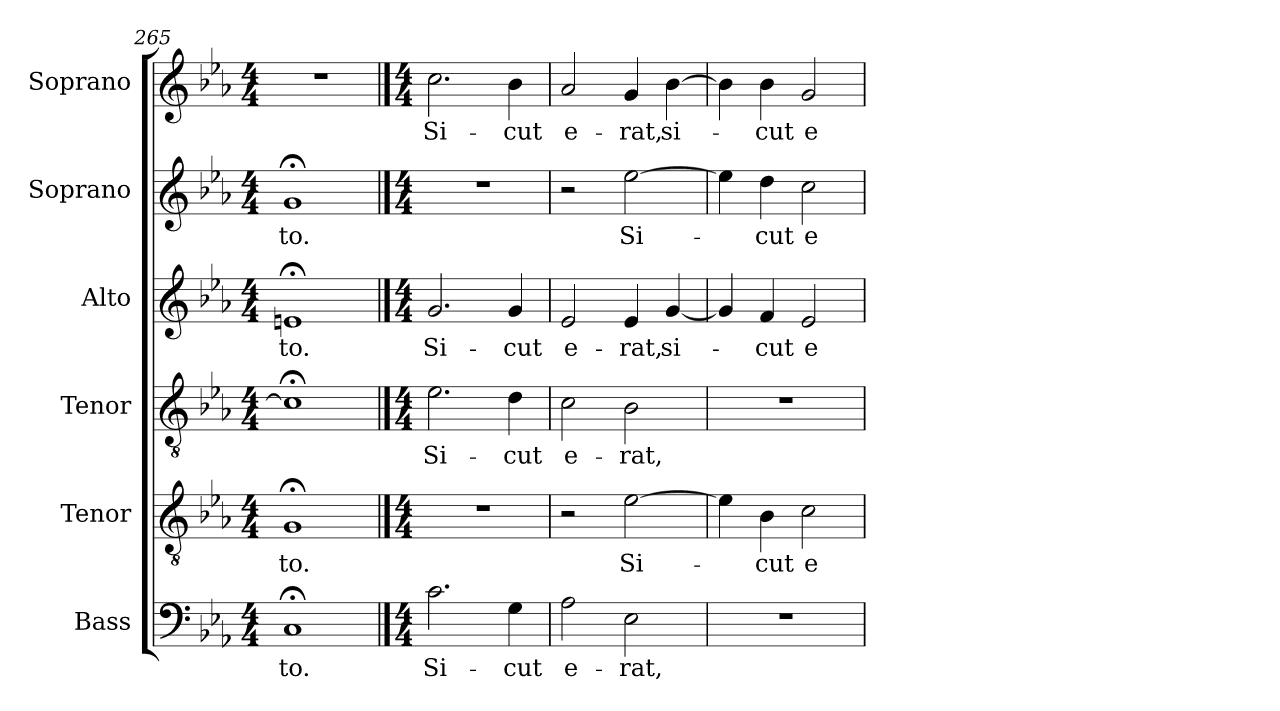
**kern	**text	**kern	**text	**kern	**text	**kern	**text	**kern	**text	**kern	**text
*part6	*part6	*part5	*part5	*part4	*part4	*part3	*part3	*part2	*part2	*part1	*part1
*staff6	*staff6	*staff5	*staff5	*staff4	*staff4	*staff3	*staff3	*staff2	*staff2	*staff1	*staff1
*I"Bass	*	*I"Tenor	*	*I"Tenor	*	*I"Alto	*	*I"Soprano	*	*I"Soprano	*
*I'B	*	*I'T	*	*I'T	*	*I'A	*	*I'S	*	*I'S	*
*clefF4	*	*clefGv2	*	*clefGv2	*	*clefG2	*	*clefG2	*	*clefG2	*
*	*	*ITrd7c12	*	*ITrd7c12	*	*	*	*	*	*	*
*k[b-e-a-]	*	*k[b-e-a-]	*	*k[b-e-a-]	*	*k[b-e-a-]	*	*k[b-e-a-]	*	*k[b-e-a-]	*
*E-:	*	*E-:	*	*E-:	*	*E-:	*	*E-:	*	*E-:	*
*M4/4	*	*M4/4	*	*M4/4	*	*M4/4	*	*M4/4	*	*M4/4	*
=265	=265	=265	=265	=265	=265	=265	=265	=265	=265	=265	=265
!	!LO:LY:b:color=#000000	!	!	!	!	!	!	!	!	!	!
!	!	!	!LO:LY:b:color=#000000	!	!	!	!	!	!	!	!
!	!	!	!	!	!	!	!LO:LY:b:color=#000000	!	!	!	!
!	!	!	!	!	!	!	!	!	!LO:LY:b:color=#000000	!	!
1C;i	-to.	1GG;i	-to.	1C;i]	.	1en;i	-to.	1g;i	-to.	1r	.
!!LO:LB:g=z
==266	==266	==266	==266	==266	==266	==266	==266	==266	==266	==266	==266
*M4/4	*	*M4/4	*	*M4/4	*	*M4/4	*	*M4/4	*	*M4/4	*
!	!LO:LY:b:color=#000000	!	!	!	!	!	!	!	!	!	!
!	!	!	!	!	!LO:LY:b:color=#000000	!	!	!	!	!	!
!	!	!	!	!	!	!	!LO:LY:b:color=#000000	!	!	!	!
!	!	!	!	!	!	!	!	!	!	!	!LO:LY:b:color=#000000
2.ci\	Si-	1r	.	2.E-i\	Si-	2.gi/	Si-	1r	.	2.cci\	Si-
!	!LO:LY:b:color=#000000	!	!	!	!	!	!	!	!	!	!
!	!	!	!	!	!LO:LY:b:color=#000000	!	!	!	!	!	!
!	!	!	!	!	!	!	!LO:LY:b:color=#000000	!	!	!	!
!	!	!	!	!	!	!	!	!	!	!	!LO:LY:b:color=#000000
4Gi\	-cut	.	.	4Di\	-cut	4gi/	-cut	.	.	4b-i\	-cut
=267	=267	=267	=267	=267	=267	=267	=267	=267	=267	=267	=267
!	!LO:LY:b:color=#000000	!	!	!	!	!	!	!	!	!	!
!	!	!	!	!	!LO:LY:b:color=#000000	!	!	!	!	!	!
!	!	!	!	!	!	!	!LO:LY:b:color=#000000	!	!	!	!
!	!	!	!	!	!	!	!	!	!	!	!LO:LY:b:color=#000000
2A-i\	e-	2r	.	2Ci\	e-	2e-i/	e-	2r	.	2a-i/	e-
!	!LO:LY:b:color=#000000	!	!	!	!	!	!	!	!	!	!
!	!	!	!LO:LY:b:color=#000000	!	!	!	!	!	!	!	!
!	!	!	!	!	!LO:LY:b:color=#000000	!	!	!	!	!	!
!	!	!	!	!	!	!	!LO:LY:b:color=#000000	!	!	!	!
!	!	!	!	!	!	!	!	!	!LO:LY:b:color=#000000	!	!
!	!	!	!	!	!	!	!	!	!	!	!LO:LY:b:color=#000000
2E-i\	-rat,	[2E-i\	Si-	2BB-i\	-rat,	4e-i/	-rat,	[2ee-i\	Si-	4gi/	-rat,
!	!	!	!	!	!	!	!LO:LY:b:color=#000000	!	!	!	!
!	!	!	!	!	!	!	!	!	!	!	!LO:LY:b:color=#000000
.	.	.	.	.	.	[4gi/	si-	.	.	[4b-i\	si-
=268	=268	=268	=268	=268	=268	=268	=268	=268	=268	=268	=268
1r	.	4E-i\]	.	1r	.	4gi/]	.	4ee-i\]	.	4b-i\]	.
!	!	!	!LO:LY:b:color=#000000	!	!	!	!	!	!	!	!
!	!	!	!	!	!	!	!LO:LY:b:color=#000000	!	!	!	!
!	!	!	!	!	!	!	!	!	!LO:LY:b:color=#000000	!	!
!	!	!	!	!	!	!	!	!	!	!	!LO:LY:b:color=#000000
.	.	4BB-i\	-cut	.	.	4fi/	-cut	4ddi\	-cut	4b-i\	-cut
!	!	!	!LO:LY:b:color=#000000	!	!	!	!	!	!	!	!
!	!	!	!	!	!	!	!LO:LY:b:color=#000000	!	!	!	!
!	!	!	!	!	!	!	!	!	!LO:LY:b:color=#000000	!	!
!	!	!	!	!	!	!	!	!	!	!	!LO:LY:b:color=#000000
.	.	2Ci\	e-	.	.	2e-i/	e-	2cci\	e-	2gi/	e-
=	=	=	=	=	=	=	=	=	=	=	=
*-	*-	*-	*-	*-	*-	*-	*-	*-	*-	*-	*-
